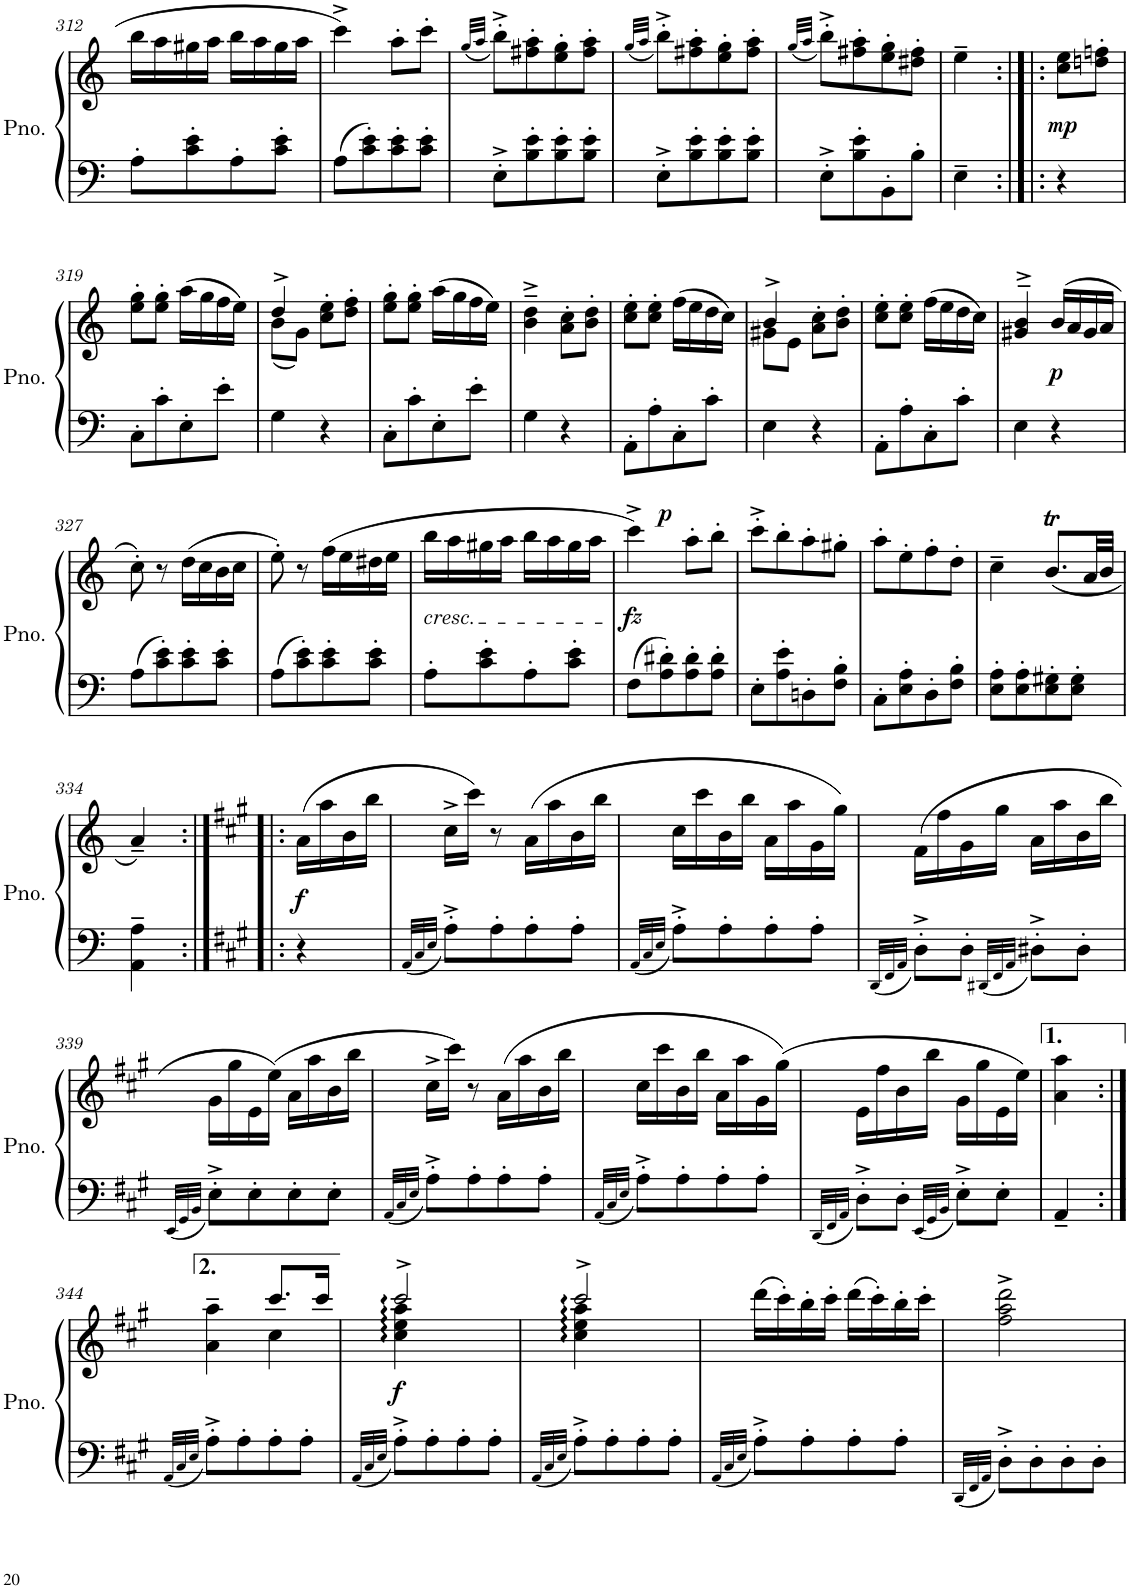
**kern	**kern	**dynam
*part1	*part1	*part1
*staff2	*staff1	*staff1/2
*I"Piano	*	*
*I'Pno.	*	*
!!LO:PB:g=z
*clefF4	*clefG2	*
*k[]	*k[]	*
*M2/4	*M2/4	*
=312	=312	=312
8A'\L	16bb\LL	.
.	16aa\	.
8c\' 8e\'	16gg#X\	.
.	16aa\JJ	.
8A'\	16bb\LL	.
.	16aa\	.
8c\' 8e\'J	16gg#\	.
.	16aa\JJ	.
=313	=313	=313
8A\L	4ccc^\	.
8c\' 8e\'	.	.
8c\' 8e\'	8aa'\L	.
8c\' 8e\'J	8ccc'\J	.
=314	=314	=314
.	(32qgg/LLL	.
.	32qaa/JJJ	.
8E'^\L	8bb'^\L)	.
8B\' 8e\'	8ff#X\' 8aa\'	.
8B\' 8e\'	8ee\' 8gg\'	.
8B\' 8e\'J	8ff#\' 8aa\'J	.
=315	=315	=315
.	(32qgg/LLL	.
.	32qaa/JJJ	.
8E'^\L	8bb'^\L)	.
8B\' 8e\'	8ff#X\' 8aa\'	.
8B\' 8e\'	8ee\' 8gg\'	.
8B\' 8e\'J	8ff#\' 8aa\'J	.
=316	=316	=316
.	(32qgg/LLL	.
.	32qaa/JJJ	.
8E'^\L	8bb'^\L)	.
8B\' 8e\'	8ff#X\' 8aa\'	.
8BB'\	8ee\' 8gg\'	.
8B'\J	8dd#X\' 8ff#\'J	.
=317	=317	=317
4E~\	4ee~\	.
=318:|!|:	=318:|!|:	=318:|!|:
!	!	!LO:DY:b
4r	8cc\ 8ee\L	mp
.	8ddn\' 8ffn\'J	.
!!LO:LB:g=z
=319	=319	=319
8C'\L	8ee\' 8gg\'L	.
8c'\	8ee\' 8gg\'J	.
8E'\	(16aa\LL	.
.	16gg\	.
8e'\J	16ff\	.
.	16ee\JJ)	.
=320	=320	=320
*	*^	*
4G\	4dd^/	(8b^\L	.
.	.	8g\J)	.
4r	8cc\'> 8ee\'>L	4ryy	.
.	8dd\'> 8ff\'>J	.	.
*	*v	*v	*
=321	=321	=321
8C'\L	8ee\' 8gg\'L	.
8c'\	8ee\' 8gg\'J	.
8E'\	(16aa\LL	.
.	16gg\	.
8e'\J	16ff\	.
.	16ee\JJ)	.
=322	=322	=322
4G\	4b\~^ 4dd\~^	.
4r	8a\' 8cc\'L	.
.	8b\' 8dd\'J	.
=323	=323	=323
8AA'\L	8cc\' 8ee\'L	.
8A'\	8cc\' 8ee\'J	.
8C'\	(16ff\LL	.
.	16ee\	.
8c'\J	16dd\	.
.	16cc\JJ)	.
=324	=324	=324
*	*^	*
4E\	4b^/	8g#X^\L	.
.	.	8e\J	.
4r	8a\'> 8cc\'>L	4ryy	.
.	8b\'> 8dd\'>J	.	.
*	*v	*v	*
=325	=325	=325
8AA'\L	8cc\' 8ee\'L	.
8A'\	8cc\' 8ee\'J	.
8C'\	(16ff\LL	.
.	16ee\	.
8c'\J	16dd\	.
.	16cc\JJ)	.
=326	=326	=326
4E\	4g#X/~>^> 4b/~>^>	.
!	!	!LO:DY:b
4r	(16b/LL	p
.	16a/	.
.	16g#/	.
.	16a/JJ	.
!!LO:LB:g=z
=327	=327	=327
8A\L	8cc'\)	.
8c\' 8e\'	8r	.
8c\' 8e\'	(16dd\LL	.
.	16cc\	.
8c\' 8e\'J	16b\	.
.	16cc\JJ	.
=328	=328	=328
8A\L	8ee'\)	.
8c\' 8e\'	8r	.
8c\' 8e\'	(16ff\LL	.
.	16ee\	.
8c\' 8e\'J	16dd#X\	.
.	16ee\JJ	.
=329	=329	=329
!	!LO:TX:b:i:t=cresc.	!
8A'\L	16bb\LL	.
.	16aa\	.
8c\' 8e\'	16gg#X\	.
.	16aa\JJ	.
8A'\	16bb\LL	.
.	16aa\	.
8c\' 8e\'J	16gg#\	.
.	16aa\JJ	.
=330	=330	=330
!	!	!LO:DY:b
*	*^	*
8F\L	4ccc^\)	8ryy	fz
!	!	!	!LO:DY:a
8A\' 8d#X\'	.	4.ryy	p
8A\' 8d#\'	8aa'\L	.	.
8A\' 8d#\'J	8bb'\J	.	.
*	*v	*v	*
=331	=331	=331
8E'\L	8ccc'^\L	.
8A\' 8e\'	8bb'\	.
8Dn'\	8aa'\	.
8F\' 8B\'J	8gg#X'\J	.
=332	=332	=332
8C'\L	8aa'\L	.
8E\' 8A\'	8ee'\	.
8D'\	8ff'\	.
8F\' 8B\'J	8dd'\J	.
=333	=333	=333
8E\' 8A\'L	4cc~\	.
8E\' 8A\'	.	.
8E\' 8G#X\'	(8.bt/L	.
8E\' 8G#\'J	.	.
.	32a/LL	.
.	32b/JJJ	.
!!LO:LB:g=z
=334	=334	=334
4AA\~ 4A\~	4a~/)	.
=335:|!|:	=335:|!|:	=335:|!|:
*k[f#c#g#]	*k[f#c#g#]	*
!	!	!LO:DY:a=2
4r	(16a\LL	f
.	16aa\	.
.	16b\	.
.	16bb\JJ	.
=336	=336	=336
32qAA/LLL	.	.
32qC#/	.	.
32qE/JJJ	.	.
8A'^\L	16cc#^\LL	.
.	16ccc#\JJ)	.
8A'\	8r	.
8A'\	(16a\LL	.
.	16aa\	.
8A'\J	16b\	.
.	16bb\JJ	.
=337	=337	=337
32qAA/LLL	.	.
32qC#/	.	.
32qE/JJJ	.	.
8A'^\L	16cc#\LL	.
.	16ccc#\	.
8A'\	16b\	.
.	16bb\JJ	.
8A'\	16a\LL	.
.	16aa\	.
8A'\J	16g#\	.
.	16gg#\JJ)	.
=338	=338	=338
32qDD/LLL	.	.
32qFF#/	.	.
32qAA/JJJ	.	.
8D'^\L	(16f#\LL	.
.	16ff#\	.
8D'\J	16g#\	.
.	16gg#\JJ	.
32qDD#X/LLL	.	.
32qFF#/	.	.
32qAA/JJJ	.	.
8D#X'^\L	16a\LL	.
.	16aa\	.
8D#'\J	16b\	.
.	16bb\JJ	.
!!LO:LB:g=z
=339	=339	=339
32qEE/LLL	.	.
32qGG#/	.	.
32qBB/JJJ	.	.
8E'^\L	16g#\LL	.
.	16gg#\	.
8E'\	16e\	.
.	(16ee\JJ)	.
8E'\	16a\LL	.
.	16aa\	.
8E'\J	16b\	.
.	16bb\JJ	.
=340	=340	=340
32qAA/LLL	.	.
32qC#/	.	.
32qE/JJJ	.	.
8A'^\L	16cc#^\LL	.
.	16ccc#\JJ)	.
8A'\	8r	.
8A'\	(16a\LL	.
.	16aa\	.
8A'\J	16b\	.
.	16bb\JJ	.
=341	=341	=341
32qAA/LLL	.	.
32qC#/	.	.
32qE/JJJ	.	.
8A'^\L	16cc#\LL	.
.	16ccc#\	.
8A'\	16b\	.
.	16bb\JJ	.
8A'\	16a\LL	.
.	16aa\	.
8A'\J	16g#\	.
.	(16gg#\JJ)	.
=342	=342	=342
32qDD/LLL	.	.
32qFF#/	.	.
32qAA/JJJ	.	.
8D'^\L	16e\LL	.
.	16ff#\	.
8D'\J	16b\	.
.	16bb\JJ	.
32qEE/LLL	.	.
32qGG#/	.	.
32qBB/JJJ	.	.
8E'^\L	16g#\LL	.
.	16gg#\	.
8E'\J	16e\	.
.	16ee\JJ)	.
=343	=343	=343
4AA~/	4a\ 4aa\	.
!!LO:LB:g=z
=344:|!	=344:|!	=344:|!
32qAA/LLL	.	.
32qC#/	.	.
32qE/JJJ	.	.
*	*^	*
8A'^\L	4a\~ 4aa\~	4ryy	.
8A'\	.	.	.
8A'\	8.ccc#/L	4cc#\	.
8A'\J	.	.	.
.	16ccc#/Jk	.	.
=345	=345	=345	=345
32qAA/LLL	.	.	.
32qC#/	.	.	.
32qE/JJJ	.	.	.
!	!	!	!LO:DY:b
8A'^\L	2ccc#^/	4cc#\^ 4ee\^ 4aa\^	f
8A'\	.	.	.
8A'\	.	4ryy	.
8A'\J	.	.	.
=346	=346	=346	=346
32qAA/LLL	.	.	.
32qC#/	.	.	.
32qE/JJJ	.	.	.
8A'^\L	2ccc#^/	4cc#\^ 4ee\^ 4aa\^	.
8A'\	.	.	.
8A'\	.	4ryy	.
8A'\J	.	.	.
*	*v	*v	*
=347	=347	=347
32qAA/LLL	.	.
32qC#/	.	.
32qE/JJJ	.	.
8A'^\L	(16ddd\LL	.
.	16ccc#'\)	.
8A'\	16bb'\	.
.	16ccc#'\JJ	.
8A'\	(16ddd\LL	.
.	16ccc#'\)	.
8A'\J	16bb'\	.
.	16ccc#'\JJ	.
=348	=348	=348
32qDD/LLL	.	.
32qFF#/	.	.
32qAA/JJJ	.	.
8D'^\L	2ff#\^ 2aa\^ 2ddd\^	.
8D'\	.	.
8D'\	.	.
8D'\J	.	.
=	=	=
*-	*-	*-
